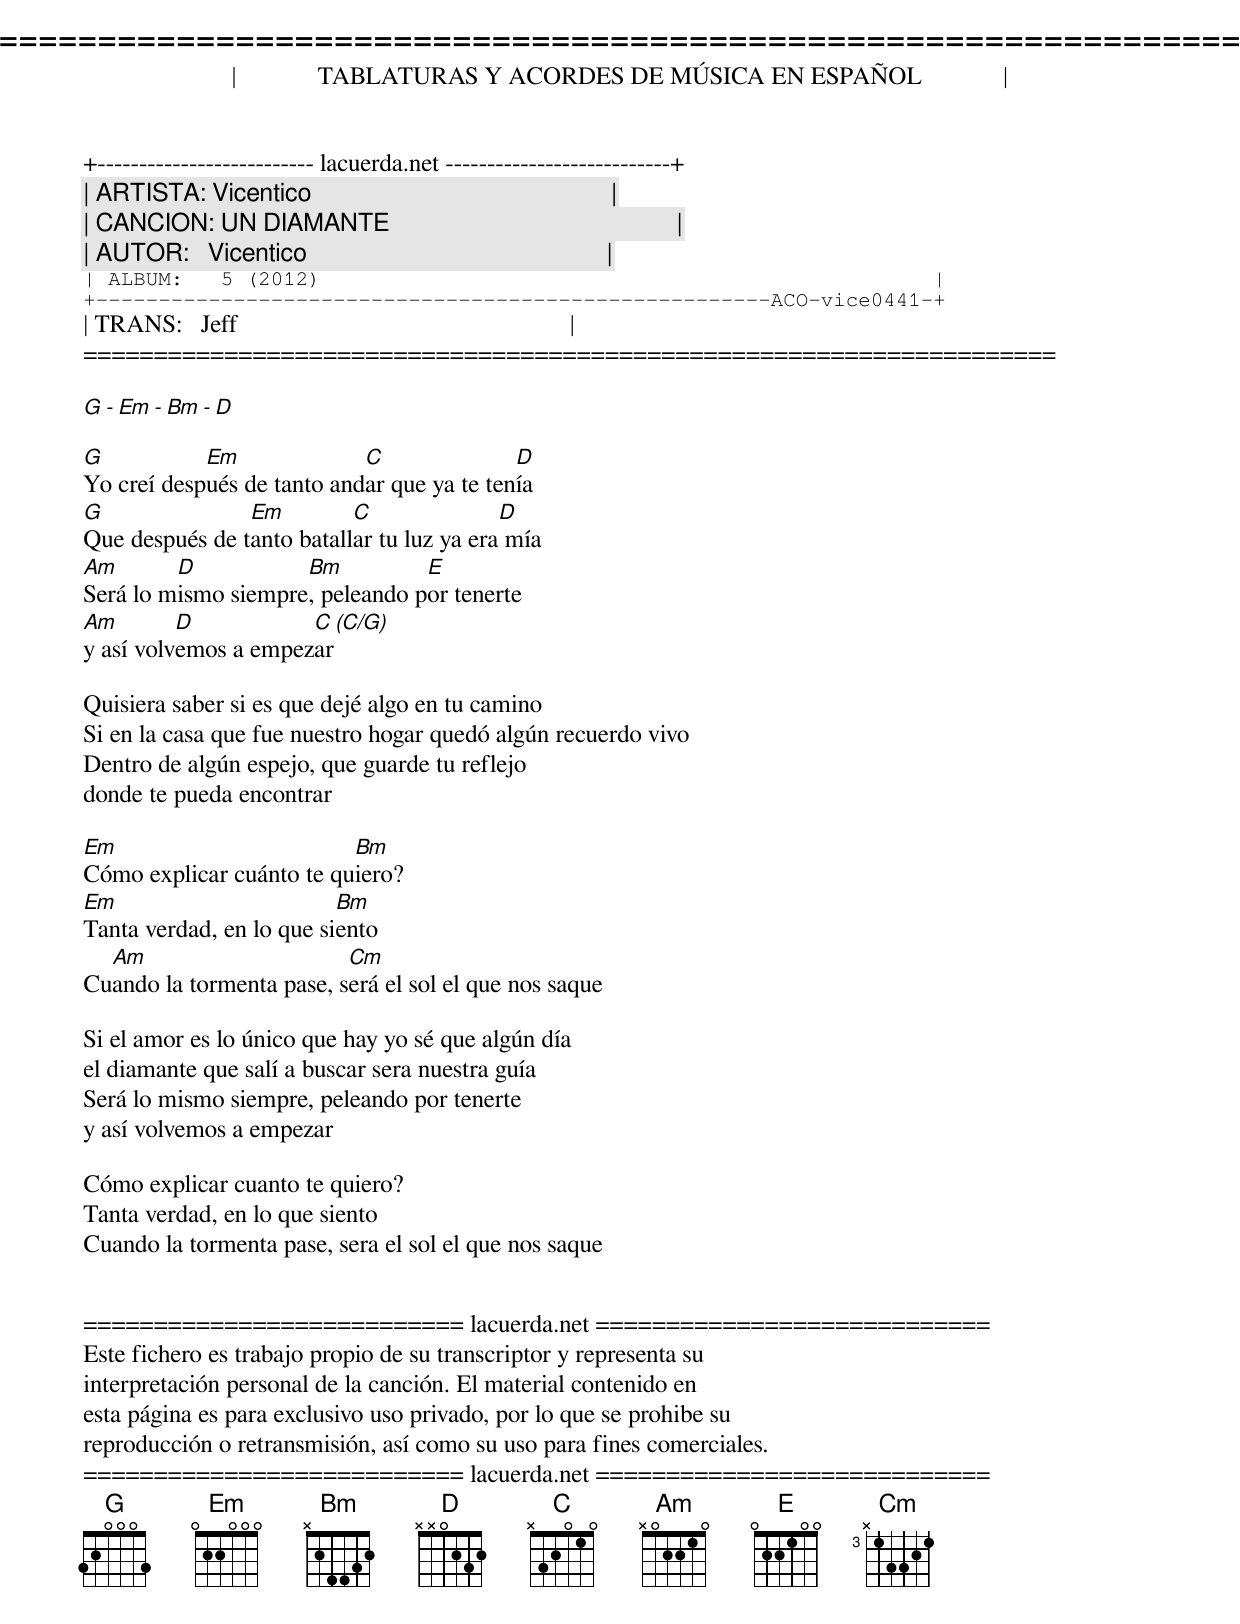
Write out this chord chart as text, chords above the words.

=====================================================================
|             TABLATURAS Y ACORDES DE MÚSICA EN ESPAÑOL             |
+-------------------------- lacuerda.net ---------------------------+
| ARTISTA: Vicentico                                                |
| CANCION: UN DIAMANTE                                              |
| AUTOR:   Vicentico                                                |
| ALBUM:   5 (2012)                                                 |
+------------------------------------------------------ACO-vice0441-+
| TRANS:   Jeff                                                     |
=====================================================================

G - Em - Bm - D

G           Em              C               D
Yo creí después de tanto andar que ya te tenía
G               Em         C               D
Que después de tanto batallar tu luz ya era mía
Am       D           Bm          E
Será lo mismo siempre, peleando por tenerte
Am        D           C   (C/G)
y así volvemos a empezar

Quisiera saber si es que dejé algo en tu camino
Si en la casa que fue nuestro hogar quedó algún recuerdo vivo
Dentro de algún espejo, que guarde tu reflejo
donde te pueda encontrar

Em                        Bm
Cómo explicar cuánto te quiero?
Em                        Bm
Tanta verdad, en lo que siento
  Am                      Cm
Cuando la tormenta pase, será el sol el que nos saque

Si el amor es lo único que hay yo sé que algún día
el diamante que salí a buscar sera nuestra guía
Será lo mismo siempre, peleando por tenerte
y así volvemos a empezar

Cómo explicar cuanto te quiero?
Tanta verdad, en lo que siento
Cuando la tormenta pase, sera el sol el que nos saque


=========================== lacuerda.net ============================
Este fichero es trabajo propio de su transcriptor y representa su
interpretación personal de la canción. El material contenido en
esta página es para exclusivo uso privado, por lo que se prohibe su
reproducción o retransmisión, así como su uso para fines comerciales.
=========================== lacuerda.net ============================
